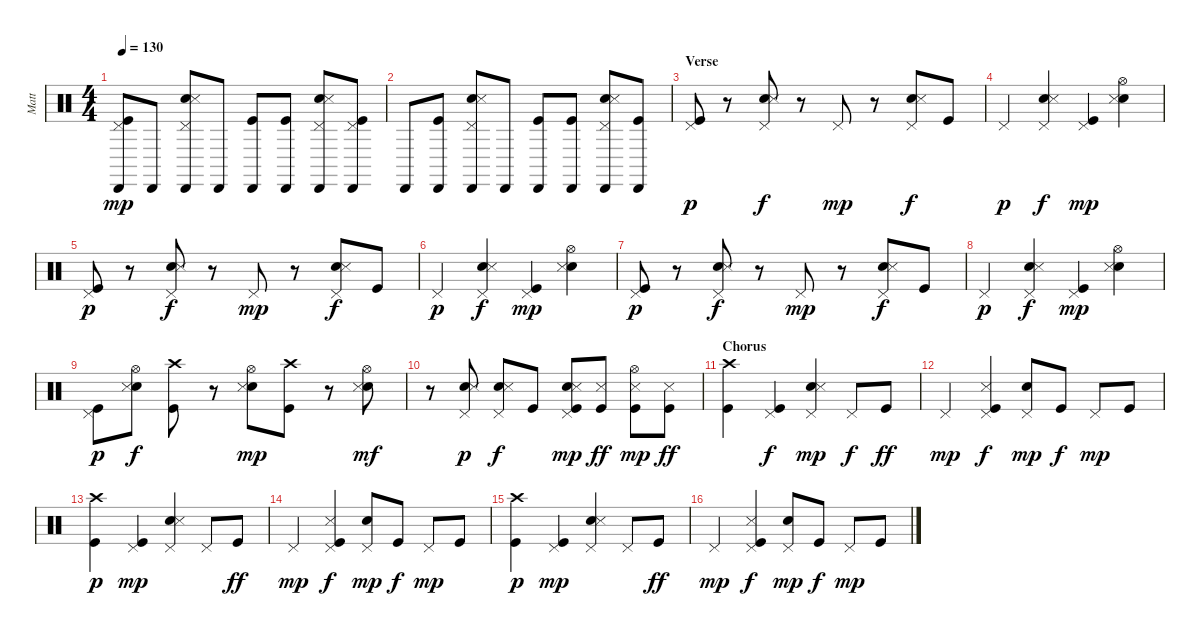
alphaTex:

\track ("Matt" "Matt") {instrument percussion}
\staff {score}
\articulation defaults
\ts (4 4)
\tempo 130
\clef neutral
\ks c
("Kick (hit)" "Pedal Hi-Hat (hit)" "Cabasa (hit)").8{dy mp} "Cabasa (hit)".8 ("Electric Snare (hit)" "Snare (side stick) 3" "Pedal Hi-Hat (hit)" "Cabasa (hit)").8 "Cabasa (hit)".8 ("Kick (hit)" "Cabasa (hit)").8 ("Kick (hit)" "Cabasa (hit)").8 ("Electric Snare (hit)" "Snare (side stick) 3" "Pedal Hi-Hat (hit)" "Cabasa (hit)").8 ("Kick (hit)" "Pedal Hi-Hat (hit)" "Cabasa (hit)").8 |
"Cabasa (hit)".8 ("Kick (hit)" "Cabasa (hit)").8 ("Electric Snare (hit)" "Snare (side stick) 3" "Pedal Hi-Hat (hit)" "Cabasa (hit)").8 "Cabasa (hit)".8 ("Kick (hit)" "Cabasa (hit)").8 ("Kick (hit)" "Cabasa (hit)").8 ("Electric Snare (hit)" "Snare (side stick) 3" "Pedal Hi-Hat (hit)" "Cabasa (hit)").8 ("Kick (hit)" "Cabasa (hit)").8 |
\section ("" "Verse")
("Kick (hit)" "Pedal Hi-Hat (hit)").8{dy p} r.8 ("Electric Snare (hit)" "Snare (side stick) 3" "Pedal Hi-Hat (hit)").8{dy f} r.8 "Pedal Hi-Hat (hit)".8{dy mp} r.8 ("Electric Snare (hit)" "Snare (side stick) 3" "Pedal Hi-Hat (hit)").8{dy f} "Kick (hit)".8 |
"Pedal Hi-Hat (hit)".4{dy p} ("Electric Snare (hit)" "Snare (side stick) 3" "Pedal Hi-Hat (hit)").4{dy f} ("Kick (hit)" "Pedal Hi-Hat (hit)").4{dy mp} ("Electric Snare (hit)" "Snare (side stick) 3" "Hi-Hat (open)").4 |
("Kick (hit)" "Pedal Hi-Hat (hit)").8{dy p} r.8 ("Electric Snare (hit)" "Snare (side stick) 3" "Pedal Hi-Hat (hit)").8{dy f} r.8 "Pedal Hi-Hat (hit)".8{dy mp} r.8 ("Electric Snare (hit)" "Snare (side stick) 3" "Pedal Hi-Hat (hit)").8{dy f} "Kick (hit)".8 |
"Pedal Hi-Hat (hit)".4{dy p} ("Electric Snare (hit)" "Snare (side stick) 3" "Pedal Hi-Hat (hit)").4{dy f} ("Kick (hit)" "Pedal Hi-Hat (hit)").4{dy mp} ("Electric Snare (hit)" "Snare (side stick) 3" "Hi-Hat (open)").4 |
("Kick (hit)" "Pedal Hi-Hat (hit)").8{dy p} r.8 ("Electric Snare (hit)" "Snare (side stick) 3" "Pedal Hi-Hat (hit)").8{dy f} r.8 "Pedal Hi-Hat (hit)".8{dy mp} r.8 ("Electric Snare (hit)" "Snare (side stick) 3" "Pedal Hi-Hat (hit)").8{dy f} "Kick (hit)".8 |
"Pedal Hi-Hat (hit)".4{dy p} ("Electric Snare (hit)" "Snare (side stick) 3" "Pedal Hi-Hat (hit)").4{dy f} ("Kick (hit)" "Pedal Hi-Hat (hit)").4{dy mp} ("Electric Snare (hit)" "Snare (side stick) 3" "Hi-Hat (open)").4 |
("Kick (hit)" "Pedal Hi-Hat (hit)").8{dy p} ("Electric Snare (hit)" "Snare (side stick) 3" "Hi-Hat (open)").8{dy f} ("Kick (hit)" "Crash high (hit)").8 r.8 ("Electric Snare (hit)" "Snare (side stick) 3" "Hi-Hat (open)").8{dy mp} ("Kick (hit)" "Crash high (hit)").8 r.8 ("Electric Snare (hit)" "Snare (side stick) 3" "Hi-Hat (open)").8{dy mf} |
r.8 ("Electric Snare (hit)" "Snare (side stick) 3" "Pedal Hi-Hat (hit)").8{dy p} ("Electric Snare (hit)" "Snare (side stick) 3" "Pedal Hi-Hat (hit)").8{dy f} "Kick (hit)".8 ("Electric Snare (hit)" "Snare (side stick) 3" "Kick (hit)" "Pedal Hi-Hat (hit)").8{dy mp} ("Snare (side stick) 3" "Kick (hit)").8{dy ff} ("Snare (side stick) 3" "Kick (hit)" "Hi-Hat (open)").8{dy mp} ("Snare (side stick) 3" "Kick (hit)").8{dy ff} |
\section ("" "Chorus")
("Kick (hit)" "Crash high (hit)").4 ("Kick (hit)" "Pedal Hi-Hat (hit)").4{dy f} ("Electric Snare (hit)" "Snare (side stick) 3" "Pedal Hi-Hat (hit)").4{dy mp} "Pedal Hi-Hat (hit)".8{dy f} "Kick (hit)".8{dy ff} |
"Pedal Hi-Hat (hit)".4{dy mp} ("Snare (side stick) 3" "Kick (hit)" "Pedal Hi-Hat (hit)").4{dy f} ("Electric Snare (hit)" "Pedal Hi-Hat (hit)").8{dy mp} "Kick (hit)".8{dy f} "Pedal Hi-Hat (hit)".8{dy mp} "Kick (hit)".8 |
("Kick (hit)" "Crash high (hit)").4{dy p} ("Kick (hit)" "Pedal Hi-Hat (hit)").4{dy mp} ("Electric Snare (hit)" "Snare (side stick) 3" "Pedal Hi-Hat (hit)").4 "Pedal Hi-Hat (hit)".8 "Kick (hit)".8{dy ff} |
"Pedal Hi-Hat (hit)".4{dy mp} ("Snare (side stick) 3" "Kick (hit)" "Pedal Hi-Hat (hit)").4{dy f} ("Electric Snare (hit)" "Pedal Hi-Hat (hit)").8{dy mp} "Kick (hit)".8{dy f} "Pedal Hi-Hat (hit)".8{dy mp} "Kick (hit)".8 |
("Kick (hit)" "Crash high (hit)").4{dy p} ("Kick (hit)" "Pedal Hi-Hat (hit)").4{dy mp} ("Electric Snare (hit)" "Snare (side stick) 3" "Pedal Hi-Hat (hit)").4 "Pedal Hi-Hat (hit)".8 "Kick (hit)".8{dy ff} |
"Pedal Hi-Hat (hit)".4{dy mp} ("Snare (side stick) 3" "Kick (hit)" "Pedal Hi-Hat (hit)").4{dy f} ("Electric Snare (hit)" "Pedal Hi-Hat (hit)").8{dy mp} "Kick (hit)".8{dy f} "Pedal Hi-Hat (hit)".8{dy mp} "Kick (hit)".8
